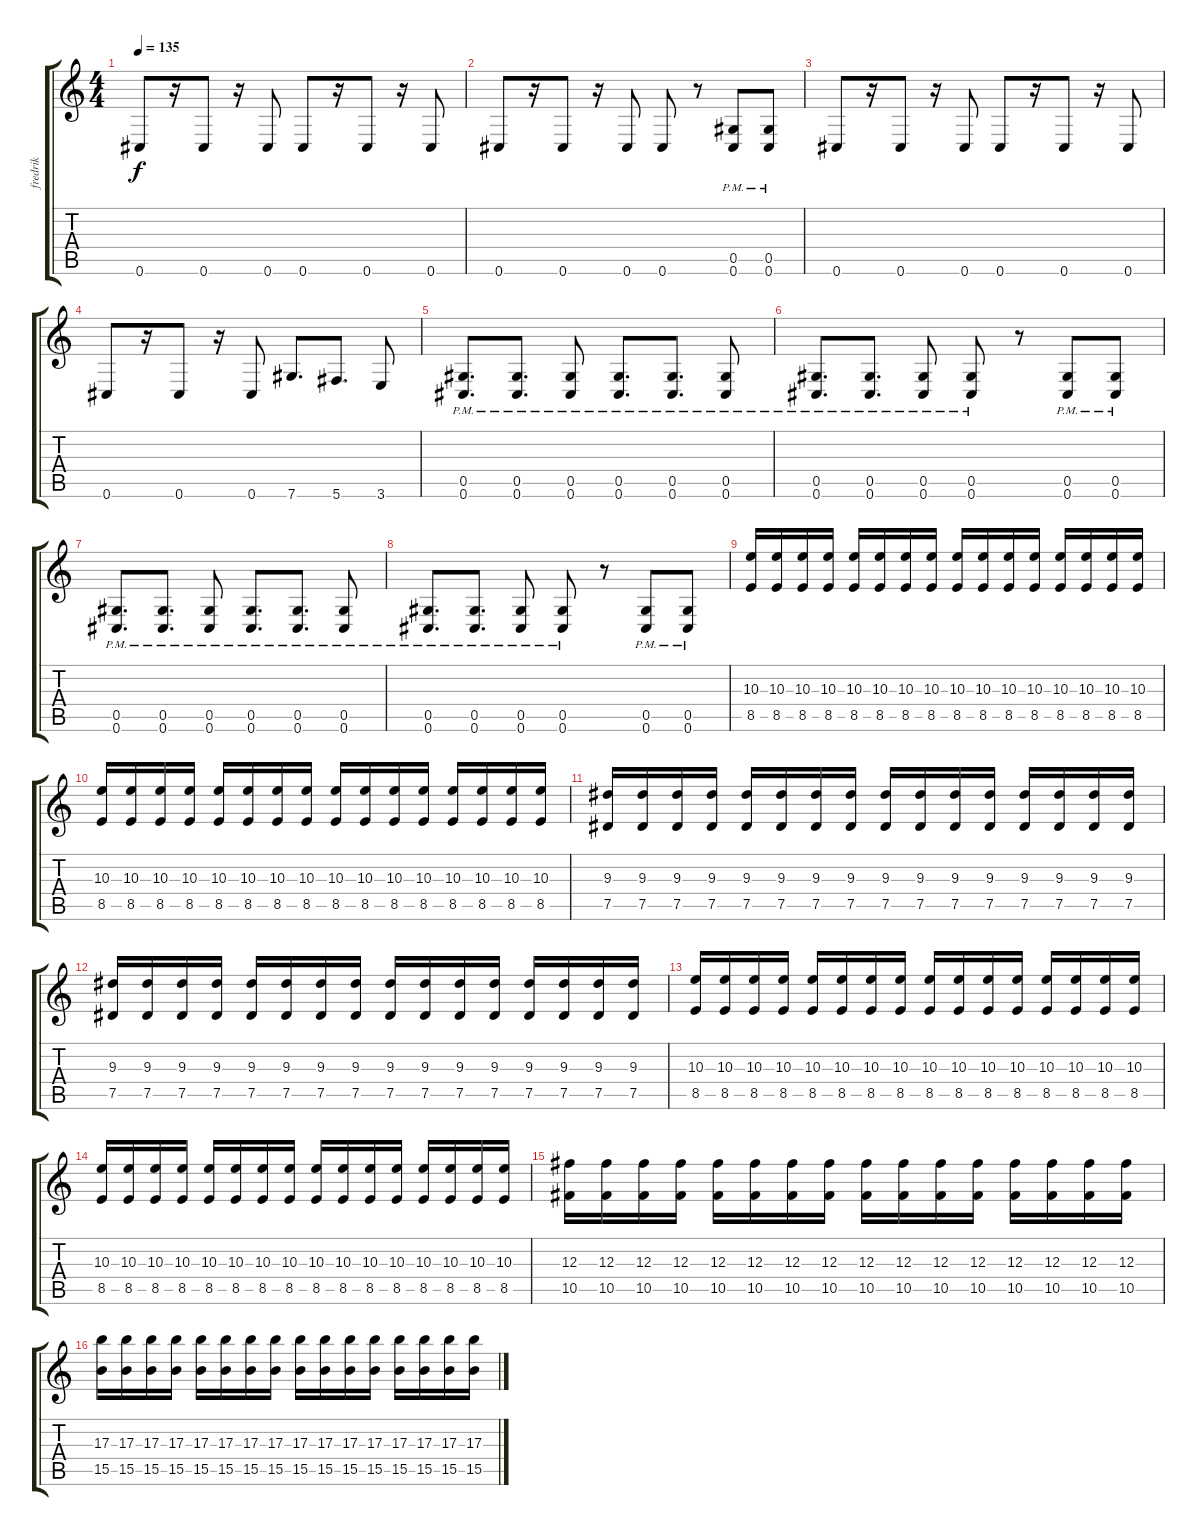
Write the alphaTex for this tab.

\track ("fredrik" "fredrik") {instrument distortionguitar}
\staff {score tabs}
\tuning (Eb4 Bb3 Gb3 Db3 Ab2 Db2) {hide}
\ts (4 4)
\tempo 135
\clef g2
\ks c
0.6.8{dy f} r.16 0.6.8 r.16 0.6.8 0.6.8 r.16 0.6.8 r.16 0.6.8 |
0.6.8 r.16 0.6.8 r.16 0.6.8 0.6.8 r.8 (0.5{pm} 0.6{pm}).8 (0.5{pm} 0.6{pm}).8 |
0.6.8 r.16 0.6.8 r.16 0.6.8 0.6.8 r.16 0.6.8 r.16 0.6.8 |
0.6.8 r.16 0.6.8 r.16 0.6.8 7.6.8{d} 5.6.8{d} 3.6.8 |
(0.5{pm} 0.6{pm}).8{d} (0.5{pm} 0.6{pm}).8{d} (0.5{pm} 0.6{pm}).8 (0.5{pm} 0.6{pm}).8{d} (0.5{pm} 0.6{pm}).8{d} (0.5{pm} 0.6{pm}).8 |
(0.5{pm} 0.6{pm}).8{d} (0.5{pm} 0.6{pm}).8{d} (0.5{pm} 0.6{pm}).8 (0.5{pm} 0.6{pm}).8 r.8 (0.5{pm} 0.6{pm}).8 (0.5{pm} 0.6{pm}).8 |
(0.5{pm} 0.6{pm}).8{d} (0.5{pm} 0.6{pm}).8{d} (0.5{pm} 0.6{pm}).8 (0.5{pm} 0.6{pm}).8{d} (0.5{pm} 0.6{pm}).8{d} (0.5{pm} 0.6{pm}).8 |
(0.5{pm} 0.6{pm}).8{d} (0.5{pm} 0.6{pm}).8{d} (0.5{pm} 0.6{pm}).8 (0.5{pm} 0.6{pm}).8 r.8 (0.5{pm} 0.6{pm}).8 (0.5{pm} 0.6{pm}).8 |
(10.3 8.5).16 (10.3 8.5).16 (10.3 8.5).16 (10.3 8.5).16 (10.3 8.5).16 (10.3 8.5).16 (10.3 8.5).16 (10.3 8.5).16 (10.3 8.5).16 (10.3 8.5).16 (10.3 8.5).16 (10.3 8.5).16 (10.3 8.5).16 (10.3 8.5).16 (10.3 8.5).16 (10.3 8.5).16 |
(10.3 8.5).16 (10.3 8.5).16 (10.3 8.5).16 (10.3 8.5).16 (10.3 8.5).16 (10.3 8.5).16 (10.3 8.5).16 (10.3 8.5).16 (10.3 8.5).16 (10.3 8.5).16 (10.3 8.5).16 (10.3 8.5).16 (10.3 8.5).16 (10.3 8.5).16 (10.3 8.5).16 (10.3 8.5).16 |
(9.3 7.5).16 (9.3 7.5).16 (9.3 7.5).16 (9.3 7.5).16 (9.3 7.5).16 (9.3 7.5).16 (9.3 7.5).16 (9.3 7.5).16 (9.3 7.5).16 (9.3 7.5).16 (9.3 7.5).16 (9.3 7.5).16 (9.3 7.5).16 (9.3 7.5).16 (9.3 7.5).16 (9.3 7.5).16 |
(9.3 7.5).16 (9.3 7.5).16 (9.3 7.5).16 (9.3 7.5).16 (9.3 7.5).16 (9.3 7.5).16 (9.3 7.5).16 (9.3 7.5).16 (9.3 7.5).16 (9.3 7.5).16 (9.3 7.5).16 (9.3 7.5).16 (9.3 7.5).16 (9.3 7.5).16 (9.3 7.5).16 (9.3 7.5).16 |
(10.3 8.5).16 (10.3 8.5).16 (10.3 8.5).16 (10.3 8.5).16 (10.3 8.5).16 (10.3 8.5).16 (10.3 8.5).16 (10.3 8.5).16 (10.3 8.5).16 (10.3 8.5).16 (10.3 8.5).16 (10.3 8.5).16 (10.3 8.5).16 (10.3 8.5).16 (10.3 8.5).16 (10.3 8.5).16 |
(10.3 8.5).16 (10.3 8.5).16 (10.3 8.5).16 (10.3 8.5).16 (10.3 8.5).16 (10.3 8.5).16 (10.3 8.5).16 (10.3 8.5).16 (10.3 8.5).16 (10.3 8.5).16 (10.3 8.5).16 (10.3 8.5).16 (10.3 8.5).16 (10.3 8.5).16 (10.3 8.5).16 (10.3 8.5).16 |
(12.3 10.5).16 (12.3 10.5).16 (12.3 10.5).16 (12.3 10.5).16 (12.3 10.5).16 (12.3 10.5).16 (12.3 10.5).16 (12.3 10.5).16 (12.3 10.5).16 (12.3 10.5).16 (12.3 10.5).16 (12.3 10.5).16 (12.3 10.5).16 (12.3 10.5).16 (12.3 10.5).16 (12.3 10.5).16 |
(17.3 15.5).16 (17.3 15.5).16 (17.3 15.5).16 (17.3 15.5).16 (17.3 15.5).16 (17.3 15.5).16 (17.3 15.5).16 (17.3 15.5).16 (17.3 15.5).16 (17.3 15.5).16 (17.3 15.5).16 (17.3 15.5).16 (17.3 15.5).16 (17.3 15.5).16 (17.3 15.5).16 (17.3 15.5).16
